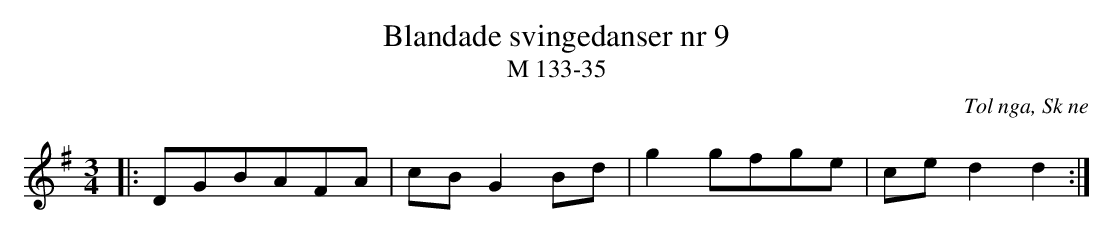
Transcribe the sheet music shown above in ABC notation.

X:1
T:Blandade svingedanser nr 9
T:M 133-35
O:Tol nga, Sk ne
M:3/4
L:1/8
Q:108
K:G
|:DGBAFA | cB G2 Bd | g2 gfge | ce d2 d2 :|
|::|
